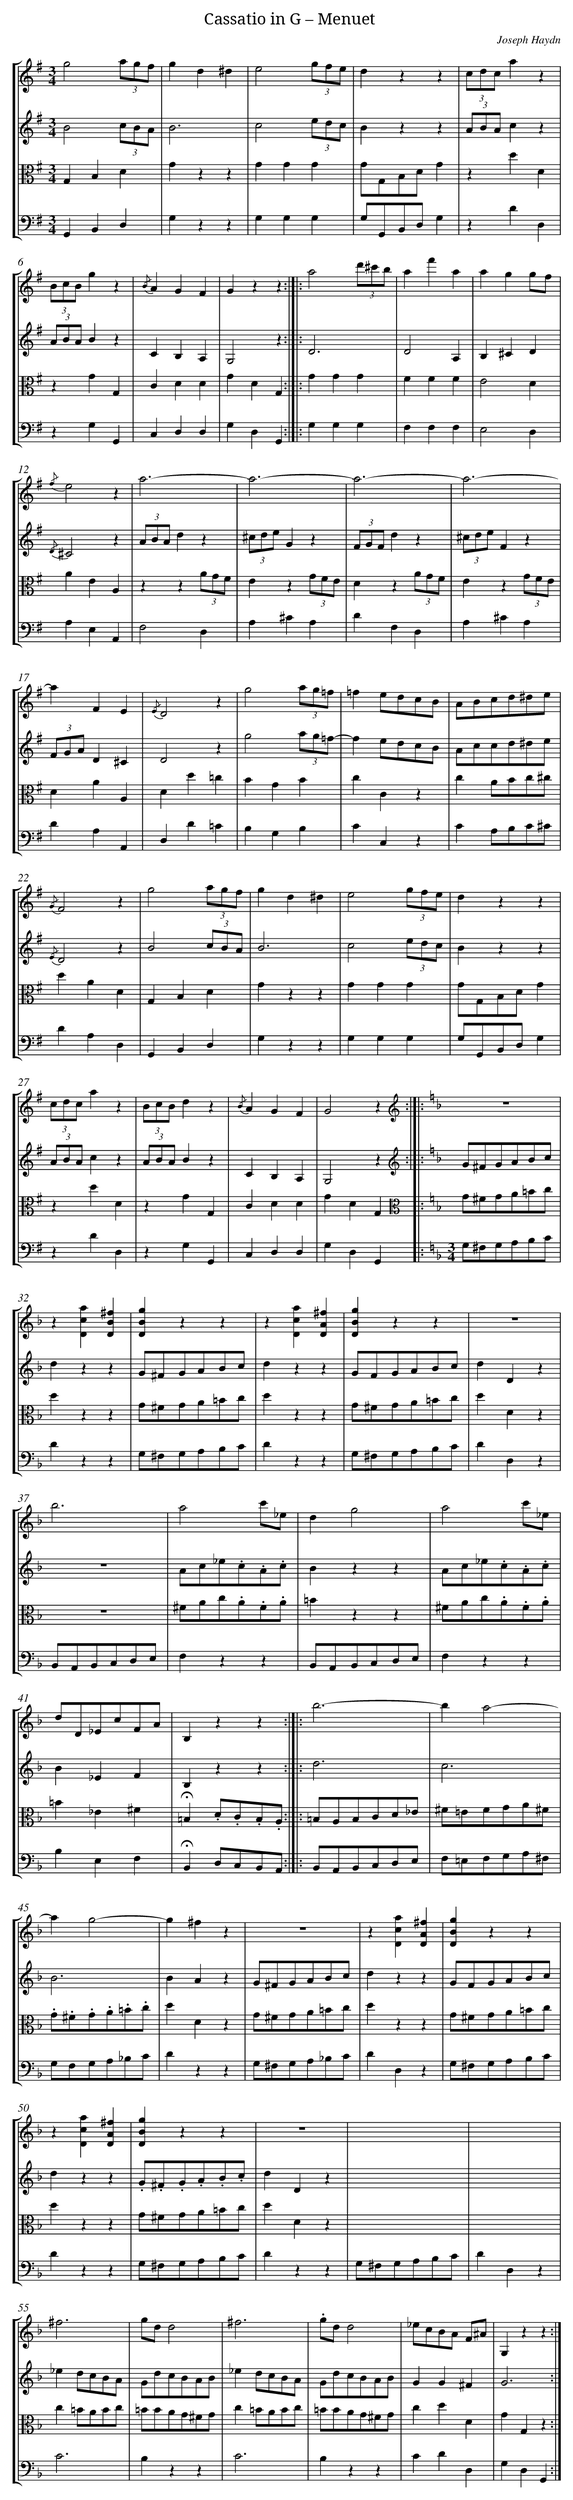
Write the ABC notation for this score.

X:1
T: Cassatio in G – Menuet
C: Joseph Haydn
L: 1/4
M: 3/4
%%staves [1 2 3 4]
V: 1 clef=treble
V: 2 clef=treble
V: 3 clef=alto
V: 4 clef=bass
K: G
[V:1] g2(3a/g/f/ |
[V:2] B2(3c/B/A/ |
[V:3] G,B,D |
[V:4] G,,B,,D, |
[V:1] gd^d |
[V:2] B3 |
[V:3] Gzz |
[V:4] G,zz |
[V:1] e2(3g/f/e/ |
[V:2] c2(3e/d/c/ |
[V:3] GGG |
[V:4] G,G,G, |
[V:1] dzz |
[V:2] Bzz |
[V:3] G/G,/B,/D/G |
[V:4] G,/G,,/B,,/D,/G, |
[V:1] (3c/d/c/az |
[V:2] (3A/B/A/cz |
[V:3] zdD |
[V:4] zDD, |
[V:1] (3B/c/B/gz |
[V:2] (3A/B/A/Bz |
[V:3] zGG, |
[V:4] zG,G,, |
[V:1] {/B}AGF |
[V:2] CB,A, |
[V:3] CDD |
[V:4] C,D,D, |
[V:1] Gzz :|]|:
[V:2] G,2z :|]|:
[V:3] GDG, :|]|:
[V:4] G,D,G,, :|]|:
[V:1] a2(3d'/^c'/b/ |
[V:2] D3 |
[V:3] GGG |
[V:4] G,G,G, |
[V:1] af'a |
[V:2] D2A, |
[V:3] FFF |
[V:4] F,F,F, |
[V:1] agg/f/ |
[V:2] B,^CD |
[V:3] E2D |
[V:4] E,2D, |
[V:1] {/f}e2z |
[V:2] {/D}^C2z |
[V:3] AEA, |
[V:4] A,E,A,, |
[V:1] a3- |
[V:2] (3A/B/A/dz |
[V:3] zz(3A/G/F/ |
[V:4] F,2D, |
[V:1] a3- |
[V:2] (3^c/d/e/Gz |
[V:3] Ez(3G/F/E/ |
[V:4] A,^CA, |
[V:1] a3- |
[V:2] (3F/G/F/dz |
[V:3] Dz(3A/G/F/ |
[V:4] DF,D, |
[V:1] a3- |
[V:2] (3^c/d/e/Fz |
[V:3] Ez(3G/F/E/ |
[V:4] A,^CA, |
[V:1] aFE |
[V:2] (3F/G/A/D^C |
[V:3] DAA, |
[V:4] DA,A,, |
[V:1] {/E}D2z |
[V:2] D2z |
[V:3] Dd=c |
[V:4] D,D=C |
[V:1] g2(3a/g/=f/ |
[V:2] g2(3a/g/=f/- |
[V:3] BGB |
[V:4] B,G,B, |
[V:1] =fe/d/c/B/ |
[V:2] fe/d/c/B/ |
[V:3] cCz |
[V:4] CC,z |
[V:1] A/B/c/d/^d/e/ |
[V:2] A/c/c/d/^d/e/ |
[V:3] cA/B/c/^c/ |
[V:4] CA,/B,/C/^C/ |
[V:1] {/G}F2z |
[V:2] {/E}D2z |
[V:3] dAD |
[V:4] DA,D, |
[V:1] g2(3a/g/f/ |
[V:2] B2(3c/B/A/ |
[V:3] G,B,D |
[V:4] G,,B,,D, |
[V:1] gd^d |
[V:2] B3 |
[V:3] Gzz |
[V:4] G,zz |
[V:1] e2(3g/f/e/ |
[V:2] c2(3e/d/c/ |
[V:3] GGG |
[V:4] G,G,G, |
[V:1] dzz |
[V:2] Bzz |
[V:3] G/G,/B,/D/G |
[V:4] G,/G,,/B,,/D,/G, |
[V:1] (3c/d/c/az |
[V:2] (3A/B/A/cz |
[V:3] zdD |
[V:4] zDD, |
[V:1] (3B/c/B/dz |
[V:2] (3A/B/A/Bz |
[V:3] zGG, |
[V:4] zG,G,, |
[V:1] {/B}AGF |
[V:2] CB,A, |
[V:3] CDD |
[V:4] C,D,D, |
[V:1] G2z :|]|:
[V:2] G,2z :|]|:
[V:3] GDG, ]|:
[V:4] G,D,G,, ]|:
[V:1]  [K:F] [K:clef=treble]z3 |
[V:2]  [K:F] [K:clef=treble]G/^F/G/A/B/c/ |
[V:3]  [K:F] [K:clef=alto]G/^F/G/A/=B/c/ |
[V:4]  [K:F] [M:3/4]G,/^F,/G,/A,/B,/C/ |
[V:1] z[Dca][DB^f] |
[V:2] dzz |
[V:3] dzz |
[V:4] Dzz |
[V:1] [DBg]zz |
[V:2] G/^F/G/A/B/c/ |
[V:3] G/^F/G/A/=B/c/ |
[V:4] G,/^F,/G,/A,/B,/C/ |
[V:1] z[Dca][DA^f] |
[V:2] dzz |
[V:3] dzz |
[V:4] Dzz |
[V:1] [DBg]zz |
[V:2] G/F/G/A/B/c/ |
[V:3] G/^F/G/A/=B/c/ |
[V:4] G,/^F,/G,/A,/B,/C/ |
[V:1] z3 |
[V:2] dDz |
[V:3] dDz |
[V:4] DD,z |
[V:1] b3 |
[V:2] z3 |
[V:3] z3 |
[V:4] B,,/A,,/B,,/C,/D,/E,/ |
[V:1] a2c'/_e/ |
[V:2] A/c/_e/.c/.A/.c/ |
[V:3] ^F/A/c/.A/.F/.A/ |
[V:4] F,zz |
[V:1] dg2 |
[V:2] Bzz |
[V:3] =Bzz |
[V:4] B,,/A,,/B,,/C,/D,/E,/ |
[V:1] a2c'/_e/ |
[V:2] A/c/_e/.c/.A/.c/ |
[V:3] ^F/A/c/.A/.F/.A/ |
[V:4] F,zz |
[V:1] d/D/_E/c/F/A/ |
[V:2] B_EF |
[V:3] =B_E^F |
[V:4] B,E,F, |
[V:1] B,zz :|]|:
[V:2] B,zz :|]|:
[V:3] !fermata!=B,.D/.C/.B,/.A,/ :|]|:
[V:4] !fermata!B,,D,/C,/B,,/A,,/ :|]|:
[V:1] b3- |
[V:2] d3 |
[V:3] =B,/A,/B,/C/D/_E/ |
[V:4] B,,/A,,/B,,/C,/D,/E,/ |
[V:1] ba2- |
[V:2] c3 |
[V:3] ^F/=E/F/G/A/^F/ |
[V:4] F,/=E,/F,/G,/A,/^F,/ |
[V:1] ag2- |
[V:2] B3 |
[V:3] .G/.^F/.G/.A/.=B/.c/ |
[V:4] G,/F,/G,/A,/_B,/C/ |
[V:1] g^fz |
[V:2] BAz |
[V:3] dDz |
[V:4] Dzz |
[V:1] z3 |
[V:2] G/^F/G/A/B/c/ |
[V:3] G/^F/G/A/=B/c/ |
[V:4] G,/^F,/G,/A,/_B,/C/ |
[V:1] z[Dca][DA^f] |
[V:2] dzz |
[V:3] dzz |
[V:4] DD,z |
[V:1] [DBg]zz |
[V:2] G/F/G/A/B/c/ |
[V:3] G/^F/G/A/=B/c/ |
[V:4] G,/^F,/G,/A,/B,/C/ |
[V:1] z[Dca][DA^f] |
[V:2] dzz |
[V:3] dzz |
[V:4] Dzz |
[V:1] [DBg]zz |
[V:2] .G/.^F/.G/.A/.B/.c/ |
[V:3] G/^F/G/A/=B/c/ |
[V:4] G,/^F,/G,/A,/B,/C/ |
[V:1] z3 |
[V:2] dDz |
[V:3] dDz |
[V:4] Dzz |
[V:1] x3 |
[V:2] x3 |
[V:3] x3 |
[V:4] G,/^F,/G,/A,/B,/C/ |
[V:1] x3 |
[V:2] x3 |
[V:3] x3 |
[V:4] DD,z |
[V:1] ^f3 |
[V:2] _ed/c/B/A/ |
[V:3] c=B/A/B/c/ |
[V:4] C3 |
[V:1] g/d/d2 |
[V:2] G/d/c/B/A/B/ |
[V:3] =B/B/A/G/^F/G/ |
[V:4] B,zz |
[V:1] ^f3 |
[V:2] _ed/c/B/A/ |
[V:3] c=B/A/B/c/ |
[V:4] C3 |
[V:1] .g/d/d2 |
[V:2] G/d/c/B/A/B/ |
[V:3] =B/B/A/G/^F/G/ |
[V:4] B,zz |
[V:1] _e/c/B/A/ F/^A/ |
[V:2] GG^F |
[V:3] cdD |
[V:4] CDD, |
[V:1] G,zz :|]
[V:2] G3 :|]
[V:3] GG,z :|]
[V:4] G,D,G,, :|]
